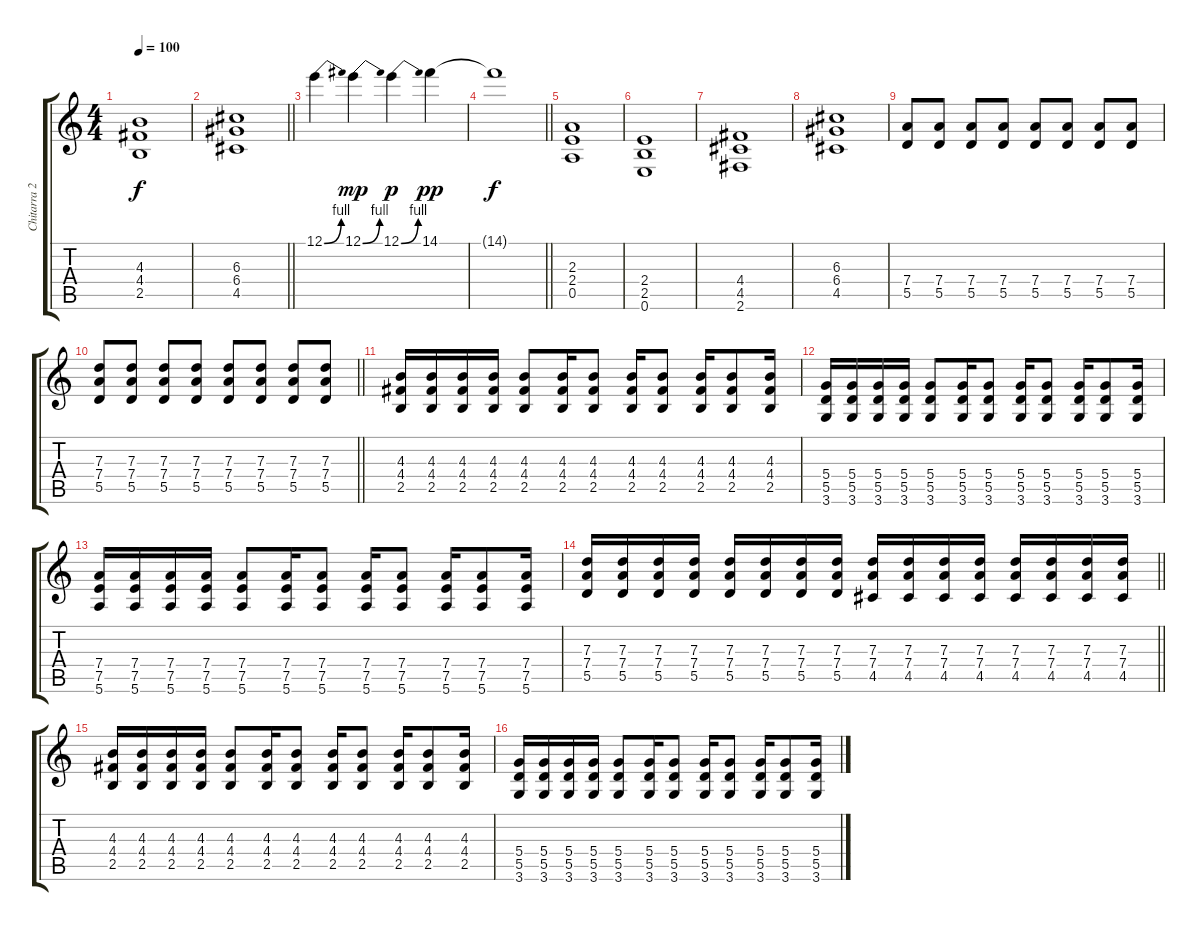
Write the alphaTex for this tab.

\track ("Chitarra 2" "Chitarra 2") {instrument overdrivenguitar}
\staff {score tabs}
\tuning (E4 B3 G3 D3 A2 E2) {hide}
\ts (4 4)
\tempo 100
\clef g2
\ks c
(4.3 4.4 2.5).1{dy f} |
\barLineRight lightlight
(6.3 6.4 4.5).1 |
12.1{be (bend 0 0 60 4)}.4 12.1{be (bend 0 0 60 4)}.4{dy mp} 12.1{be (bend 0 0 60 4)}.4{dy p} 14.1.4{dy pp} |
\barLineRight lightlight
14.1{t}.1{dy f} |
(2.3 2.4 0.5).1 |
(2.4 2.5 0.6).1 |
(4.4 4.5 2.6).1 |
(6.3 6.4 4.5).1 |
(7.4 5.5).8 (7.4 5.5).8 (7.4 5.5).8 (7.4 5.5).8 (7.4 5.5).8 (7.4 5.5).8 (7.4 5.5).8 (7.4 5.5).8 |
\barLineRight lightlight
(7.3 7.4 5.5).8 (7.3 7.4 5.5).8 (7.3 7.4 5.5).8 (7.3 7.4 5.5).8 (7.3 7.4 5.5).8 (7.3 7.4 5.5).8 (7.3 7.4 5.5).8 (7.3 7.4 5.5).8 |
(4.3 4.4 2.5).16{volume 8} (4.3 4.4 2.5).16 (4.3 4.4 2.5).16 (4.3 4.4 2.5).16 (4.3 4.4 2.5).8 (4.3 4.4 2.5).16 (4.3 4.4 2.5).8 (4.3 4.4 2.5).16 (4.3 4.4 2.5).8 (4.3 4.4 2.5).16 (4.3 4.4 2.5).8 (4.3 4.4 2.5).16 |
(5.4 5.5 3.6).16 (5.4 5.5 3.6).16 (5.4 5.5 3.6).16 (5.4 5.5 3.6).16 (5.4 5.5 3.6).8 (5.4 5.5 3.6).16 (5.4 5.5 3.6).8 (5.4 5.5 3.6).16 (5.4 5.5 3.6).8 (5.4 5.5 3.6).16 (5.4 5.5 3.6).8 (5.4 5.5 3.6).16 |
(7.4 7.5 5.6).16 (7.4 7.5 5.6).16 (7.4 7.5 5.6).16 (7.4 7.5 5.6).16 (7.4 7.5 5.6).8 (7.4 7.5 5.6).16 (7.4 7.5 5.6).8 (7.4 7.5 5.6).16 (7.4 7.5 5.6).8 (7.4 7.5 5.6).16 (7.4 7.5 5.6).8 (7.4 7.5 5.6).16 |
\barLineRight lightlight
(7.3 7.4 5.5).16 (7.3 7.4 5.5).16 (7.3 7.4 5.5).16 (7.3 7.4 5.5).16 (7.3 7.4 5.5).16 (7.3 7.4 5.5).16 (7.3 7.4 5.5).16 (7.3 7.4 5.5).16 (7.3 7.4 4.5).16 (7.3 7.4 4.5).16 (7.3 7.4 4.5).16 (7.3 7.4 4.5).16 (7.3 7.4 4.5).16 (7.3 7.4 4.5).16 (7.3 7.4 4.5).16 (7.3 7.4 4.5).16 |
(4.3 4.4 2.5).16{volume 10} (4.3 4.4 2.5).16 (4.3 4.4 2.5).16 (4.3 4.4 2.5).16 (4.3 4.4 2.5).8 (4.3 4.4 2.5).16 (4.3 4.4 2.5).8 (4.3 4.4 2.5).16 (4.3 4.4 2.5).8 (4.3 4.4 2.5).16 (4.3 4.4 2.5).8 (4.3 4.4 2.5).16 |
(5.4 5.5 3.6).16 (5.4 5.5 3.6).16 (5.4 5.5 3.6).16 (5.4 5.5 3.6).16 (5.4 5.5 3.6).8 (5.4 5.5 3.6).16 (5.4 5.5 3.6).8 (5.4 5.5 3.6).16 (5.4 5.5 3.6).8 (5.4 5.5 3.6).16 (5.4 5.5 3.6).8 (5.4 5.5 3.6).16
